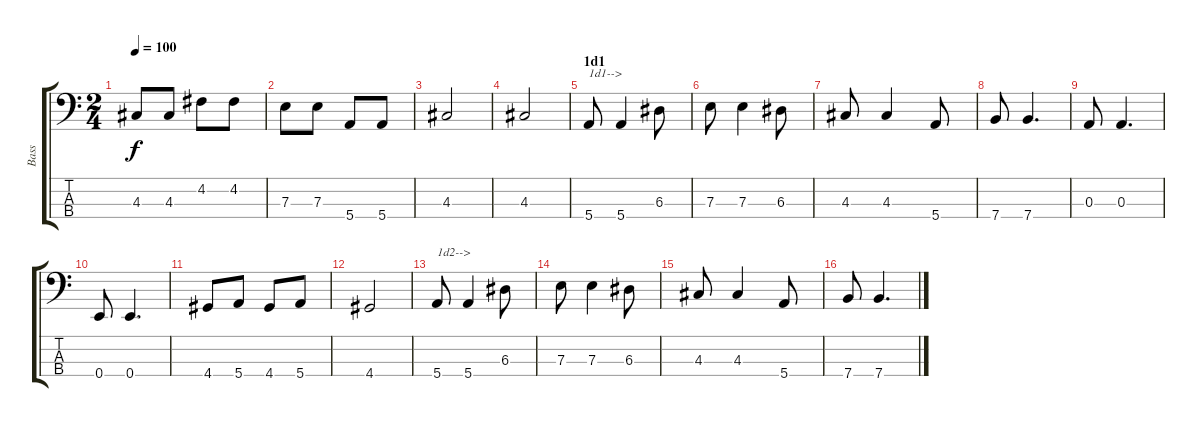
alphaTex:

\track ("Bass" "Bass") {instrument electricbassfinger}
\staff {score tabs}
\tuning (G2 D2 A1 E1) {hide}
\ts (2 4)
\tempo 100
\clef f4
\ks c
4.3.8{dy f} 4.3.8 4.2.8 4.2.8 |
7.3.8 7.3.8 5.4.8 5.4.8 |
4.3.2 |
4.3.2 |
\section ("" "1d1")
5.4.8{txt "1d1-->"} 5.4.4 6.3.8 |
7.3.8 7.3.4 6.3.8 |
4.3.8 4.3.4 5.4.8 |
7.4.8 7.4.4{d} |
0.3.8 0.3.4{d} |
0.4.8 0.4.4{d} |
4.4.8 5.4.8 4.4.8 5.4.8 |
4.4.2 |
5.4.8{txt "1d2-->"} 5.4.4 6.3.8 |
7.3.8 7.3.4 6.3.8 |
4.3.8 4.3.4 5.4.8 |
7.4.8 7.4.4{d}
